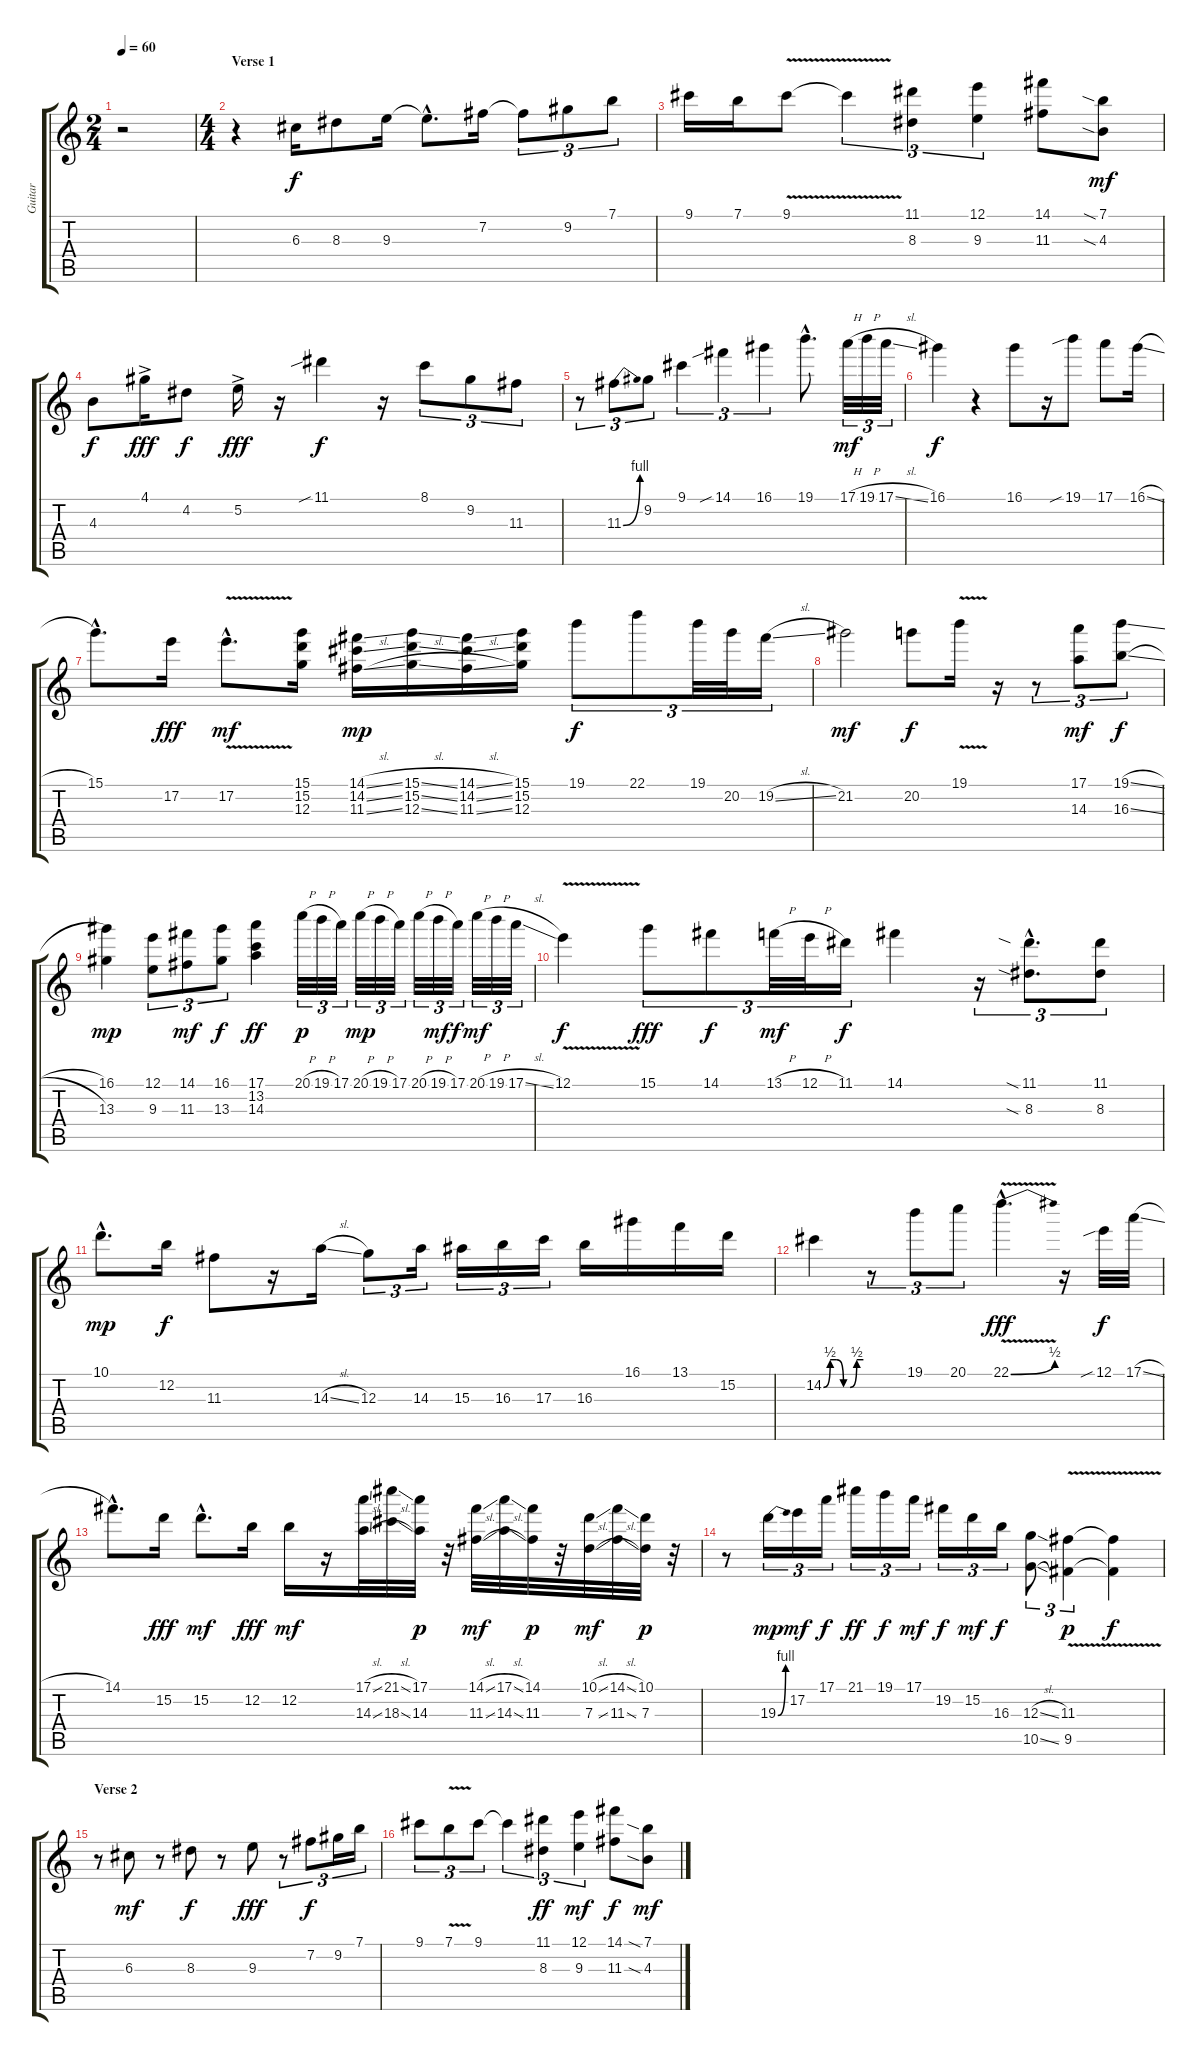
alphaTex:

\track ("Guitar" "Guitar") {instrument electricguitarjazz}
\staff {score tabs}
\tuning (E4 B3 G3 D3 A2 E2) {hide}
\ts (2 4)
\tempo 60
\clef g2
\ks c
r.2{dy f instrument electricguitarjazz} |
\ts (4 4)
\section ("" "Verse 1")
r.4 6.3.16 8.3.8 9.3.16 9.3{hac t}.8{d} 7.2.16 7.2{t}.8{tu (3 2)} 9.2.8{tu (3 2)} 7.1.8{tu (3 2)} |
9.1.16 7.1.16 9.1{v}.8 9.1{t}.4{tu (3 2)} (11.1 8.3).4{tu (3 2)} (12.1 9.3).4{tu (3 2)} (14.1 11.3).8 (7.1{sia} 4.3{sia}).8{dy mf} |
4.3.8{dy f} 4.1{ac}.16{dy fff} 4.2.8{dy f} 5.2{ac}.16{dy fff} r.16 11.1{sib}.4{dy f} r.16 8.1.8{tu (3 2)} 9.2.8{tu (3 2)} 11.3.8{tu (3 2)} |
r.8{tu (3 2)} 11.3{be (bend 0 0 60 4)}.8{tu (3 2)} 9.2.8{tu (3 2)} 9.1.4{tu (3 2)} 14.1{sib}.4{tu (3 2)} 16.1.4{tu (3 2)} 19.1{hac}.8{d} 17.1{h}.32{tu (3 2) dy mf} 19.1{h}.32{tu (3 2)} 17.1{sl}.32{tu (3 2)} |
16.1.4{dy f} r.4 16.1.8 r.16 19.1{sib}.8 17.1.8 16.1{sl}.16 |
15.1{hac}.8{d} 17.2.16{dy fff} 17.2{v hac}.8{d dy mf} (15.1 15.2 12.3).16 (14.1{sl} 14.2{sl} 11.3{sl}).16{dy mp} (15.1{sl} 15.2{sl} 12.3{sl}).16 (14.1{sl} 14.2{sl} 11.3{sl}).16 (15.1 15.2 12.3).16 19.1.8{tu (3 2) dy f} 22.1.8{tu (3 2)} 19.1.32{tu (3 2)} 20.2.32{tu (3 2)} 19.2{sl}.16{tu (3 2)} |
21.2.2{dy mf} 20.2.8{dy f} 19.1{v}.16 r.16 r.8{tu (3 2)} (17.1 14.3).8{tu (3 2) dy mf} (19.1{sl} 16.3{sl}).8{tu (3 2) dy f} |
(16.1 13.3).4{dy mp} (12.1 9.3).8{tu (3 2)} (14.1 11.3).8{tu (3 2) dy mf} (16.1 13.3).8{tu (3 2) dy f} (17.1 13.2 14.3).4{dy ff} 20.1{h}.32{tu (3 2) dy p} 19.1{h}.32{tu (3 2)} 17.1.32{tu (3 2)} 20.1{h}.32{tu (3 2) dy mp} 19.1{h}.32{tu (3 2)} 17.1.32{tu (3 2)} 20.1{h}.32{tu (3 2)} 19.1{h}.32{tu (3 2) dy mf} 17.1.32{tu (3 2) dy f} 20.1{h}.32{tu (3 2) dy mf} 19.1{h}.32{tu (3 2)} 17.1{sl}.32{tu (3 2)} |
12.1{v}.4{dy f} 15.1.8{tu (3 2) dy fff} 14.1.8{tu (3 2) dy f} 13.1{h}.32{tu (3 2) dy mf} 12.1{h}.32{tu (3 2)} 11.1.16{tu (3 2) dy f} 14.1.4 r.16{tu (3 2)} (11.1{sia hac} 8.3{sia hac}).8{d tu (3 2)} (11.1 8.3).8{tu (3 2)} |
10.1{hac}.8{d dy mp} 12.2.16{dy f} 11.3.8 r.16 14.3{sl}.16 12.3.8{tu (3 2)} 14.3.16{tu (3 2)} 15.3.16{tu (3 2)} 16.3.16{tu (3 2)} 17.3.16{tu (3 2)} 16.3.16 16.1.16 13.1.16 15.2.16 |
14.2{be (custom 0 0 10 2 20 2 30 0 40 0 50 2 60 2)}.4 r.8{tu (3 2)} 19.1.8{tu (3 2)} 20.1.8{tu (3 2)} 22.1{be (bend 0 0 60 2) v hac}.4{d dy fff} r.16 12.1{sib}.32{dy f} 17.1{sl}.32 |
14.1{hac}.8{d} 15.2.16{dy fff} 15.2{hac}.8{d dy mf} 12.2.16{dy fff} 12.2.16{dy mf} r.16 (17.1{sl} 14.3{sl}).32 (21.1{sl} 18.3{sl}).32 (17.1 14.3).32{dy p} r.32 (14.1{sl} 11.3{sl}).32{dy mf} (17.1{sl} 14.3{sl}).32 (14.1 11.3).32{dy p} r.32 (10.1{sl} 7.3{sl}).32{dy mf} (14.1{sl} 11.3{sl}).32 (10.1 7.3).32{dy p} r.32 |
r.8 19.3{be (bend 0 0 60 4)}.16{tu (3 2) dy mp} 17.2.16{tu (3 2) dy mf} 17.1.16{tu (3 2) dy f} 21.1.16{tu (3 2) dy ff} 19.1.16{tu (3 2) dy f} 17.1.16{tu (3 2) dy mf} 19.2.16{tu (3 2) dy f} 15.2.16{tu (3 2) dy mf} 16.3.16{tu (3 2) dy f} (12.3{sl} 10.5{sl}).8{tu (3 2)} (11.3{v} 9.5{v}).4{tu (3 2) dy p} (11.3{t} 9.5{t}).4{dy f} |
\section ("" "Verse 2")
r.8 6.3.8{dy mf} r.8 8.3.8{dy f} r.8 9.3.8{dy fff} r.8{tu (3 2)} 7.2.8{tu (3 2) dy f} 9.2.16{tu (3 2)} 7.1.16{tu (3 2)} |
9.1.8{tu (3 2)} 7.1{v}.8{tu (3 2)} 9.1.8{tu (3 2)} 9.1{t}.4{tu (3 2)} (11.1 8.3).4{tu (3 2) dy ff} (12.1 9.3).4{tu (3 2) dy mf} (14.1 11.3).8{dy f} (7.1{sia} 4.3{sia}).8{dy mf}
